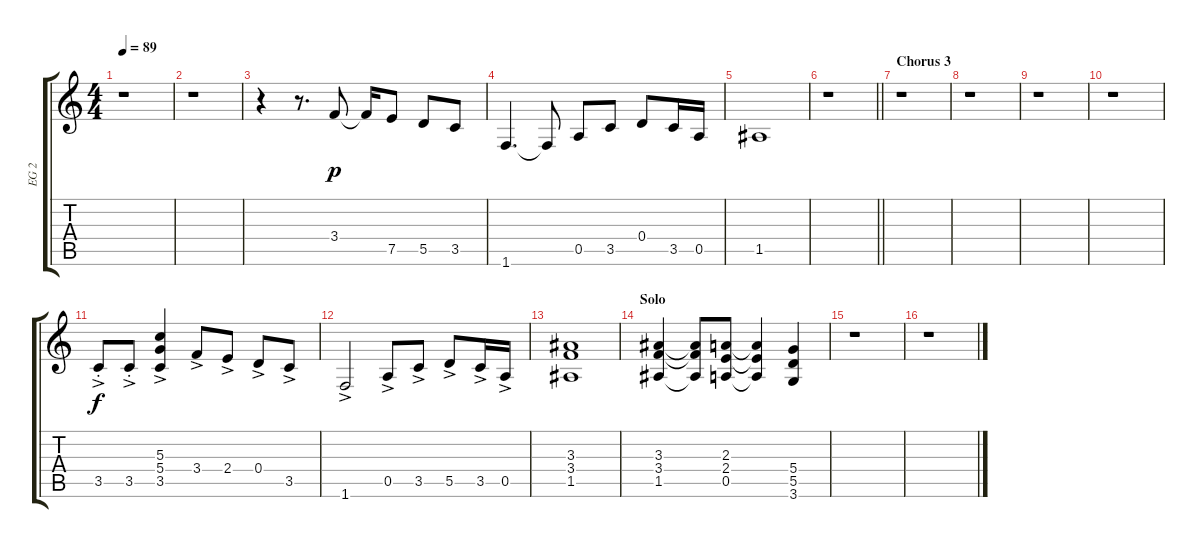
\track ("EG 2" "EG 2") {instrument overdrivenguitar}
\staff {score tabs}
\tuning (E4 B3 G3 D3 A2 E2) {hide}
\ts (4 4)
\tempo 89
\clef g2
\ks c
r.1{dy p} |
r.1 |
r.4 r.8{d} 3.4.8 3.4{t}.16 7.5.8 5.5.8 3.5.8 |
1.6.4{d} 1.6{t}.8 0.5.8 3.5.8 0.4.8 3.5.16 0.5.16 |
1.5.1 |
\barLineRight lightlight
r.1 |
\section ("" "Chorus 3")
r.1 |
r.1 |
r.1 |
r.1 |
3.5{ac st}.8{dy f} 3.5{ac st}.8 (5.3 5.4 3.5{ac}).4 3.4{ac}.8 2.4{ac}.8 0.4{ac}.8 3.5{ac}.8 |
1.6{ac}.2 0.5{ac}.8 3.5{ac}.8 5.5{ac}.8 3.5{ac}.16 0.5{ac}.16 |
(3.3 3.4 1.5).1 |
\section ("" "Solo")
(3.3 3.4 1.5).4 (3.3{t} 3.4{t} 1.5{t}).8 (2.3 2.4 0.5).8 (2.3{t} 2.4{t} 0.5{t}).4 (5.4 5.5 3.6).4 |
r.1 |
r.1
